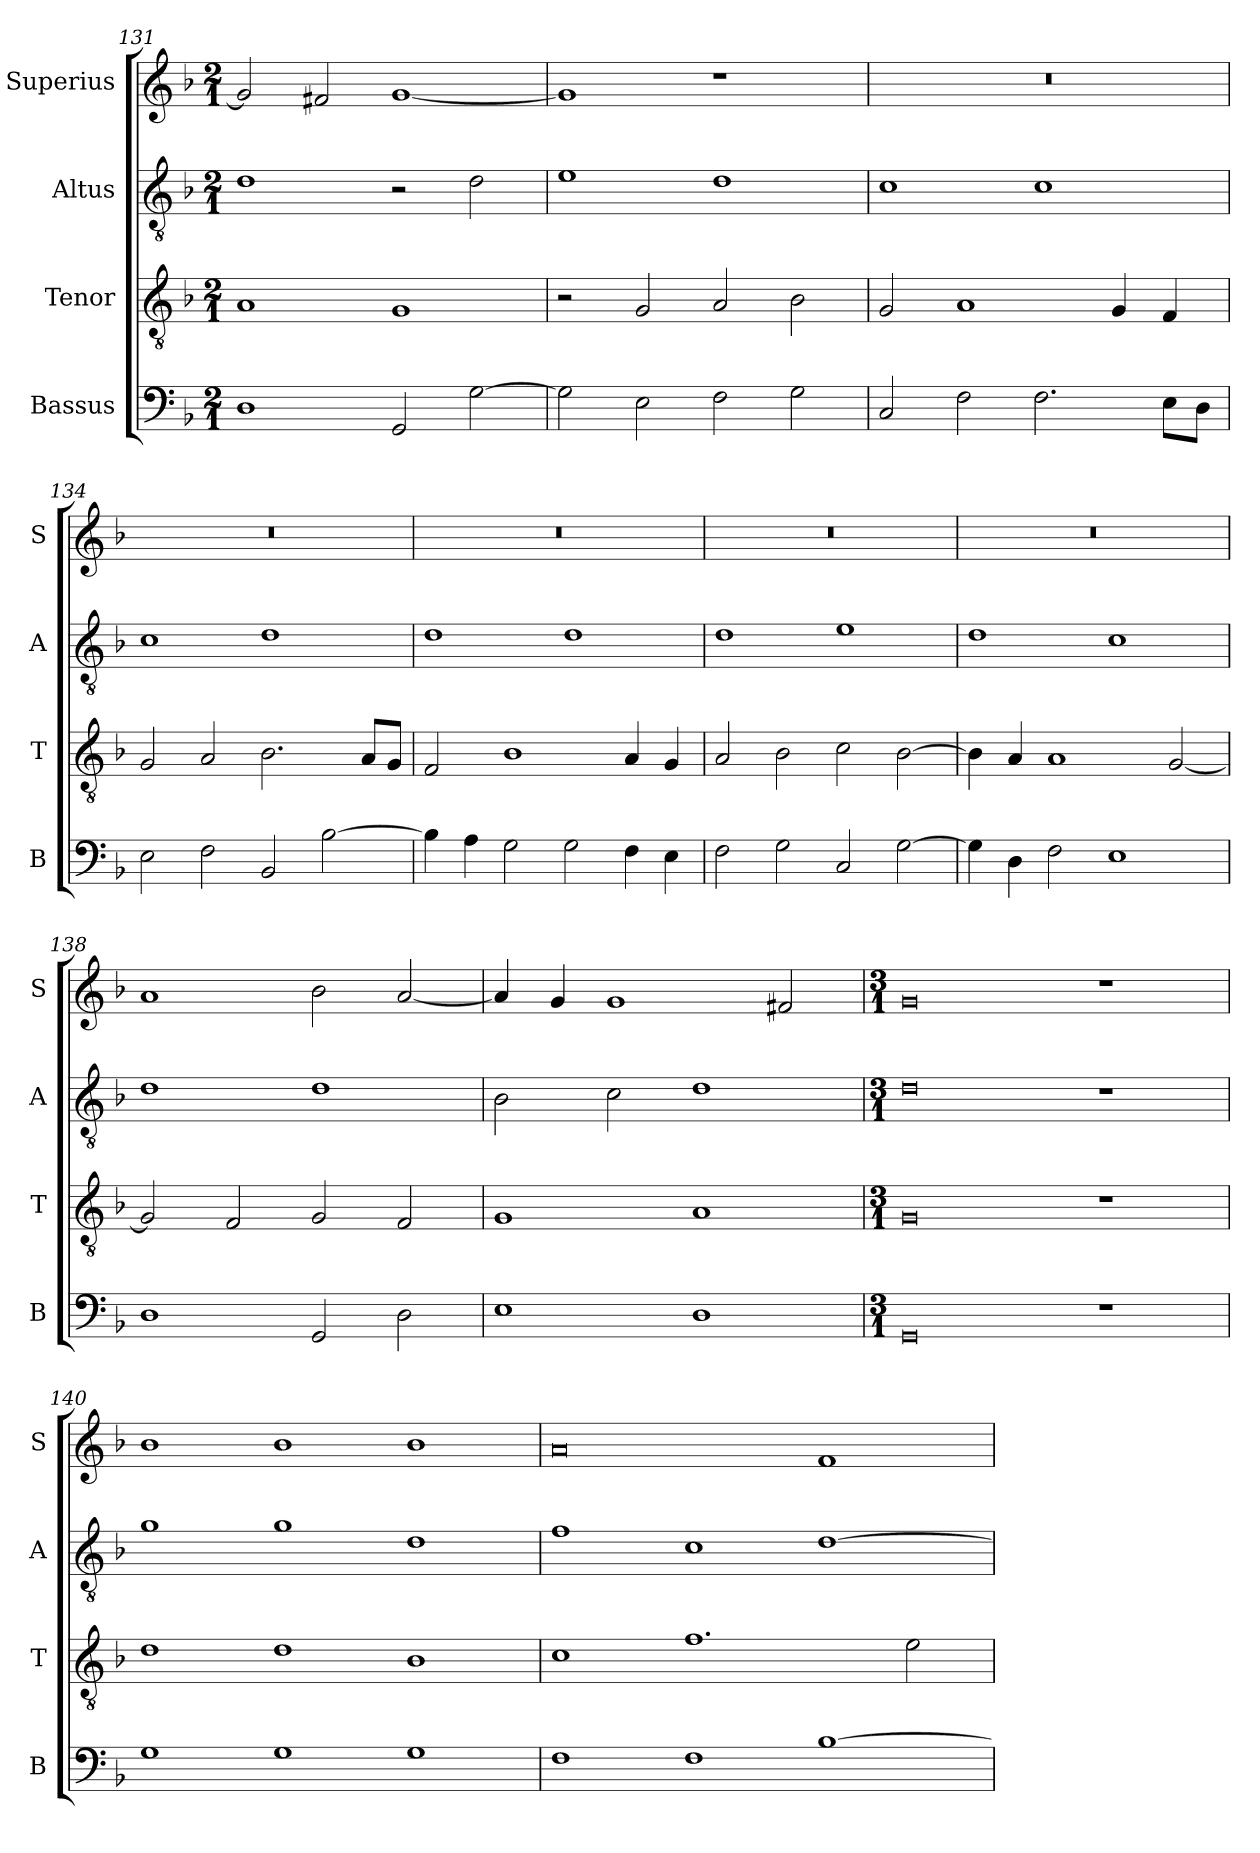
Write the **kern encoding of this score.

**kern	**kern	**kern	**kern
*part4	*part3	*part2	*part1
*staff4	*staff3	*staff2	*staff1
*I"Bassus	*I"Tenor	*I"Altus	*I"Superius
*I'B	*I'T	*I'A	*I'S
*clefF4	*clefGv2	*clefGv2	*clefG2
*k[b-]	*k[b-]	*k[b-]	*k[b-]
*F:	*F:	*F:	*F:
*M2/1	*M2/1	*M2/1	*M2/1
=131	=131	=131	=131
1D	1A	1d	2g]
.	.	.	2f#X
2GG	1G	2r	[1g
[2G	.	2d	.
=132	=132	=132	=132
2G]	2r	1e	1g]
2E	2G	.	.
2F	2A	1d	1r
2G	2B-	.	.
=133	=133	=133	=133
2C	2G	1c	0r
2F	1A	.	.
2.F	.	1c	.
.	4G	.	.
8EL	4F	.	.
8DJ	.	.	.
=134	=134	=134	=134
2E	2G	1c	0r
2F	2A	.	.
2BB-	2.B-	1d	.
[2B-	.	.	.
.	8AL	.	.
.	8GJ	.	.
=135	=135	=135	=135
4B-]	2F	1d	0r
4A	.	.	.
2G	1B-	.	.
2G	.	1d	.
4F	4A	.	.
4E	4G	.	.
=136	=136	=136	=136
2F	2A	1d	0r
2G	2B-	.	.
2C	2c	1e	.
[2G	[2B-	.	.
=137	=137	=137	=137
4G]	4B-]	1d	0r
4D	4A	.	.
2F	1A	.	.
1E	.	1c	.
.	[2G	.	.
=138	=138	=138	=138
1D	2G]	1d	1a
.	2F	.	.
2GG	2G	1d	2b-
2D	2F	.	[2a
=139	=139	=139	=139
1E	1G	2B-	4a]
.	.	.	4g
.	.	2c	1g
1D	1A	1d	.
.	.	.	2f#X
=	=	=	=
*M3/1	*M3/1	*M3/1	*M3/1
0GG	0G	0d	0g
1r	1r	1r	1r
=140	=140	=140	=140
1G	1d	1g	1b-
1G	1d	1g	1b-
1G	1B-	1d	1b-
=141	=141	=141	=141
1F	1c	1f	0a
1F	1.f	1c	.
[1B-	.	[1d	1f
.	2e	.	.
=	=	=	=
*-	*-	*-	*-
